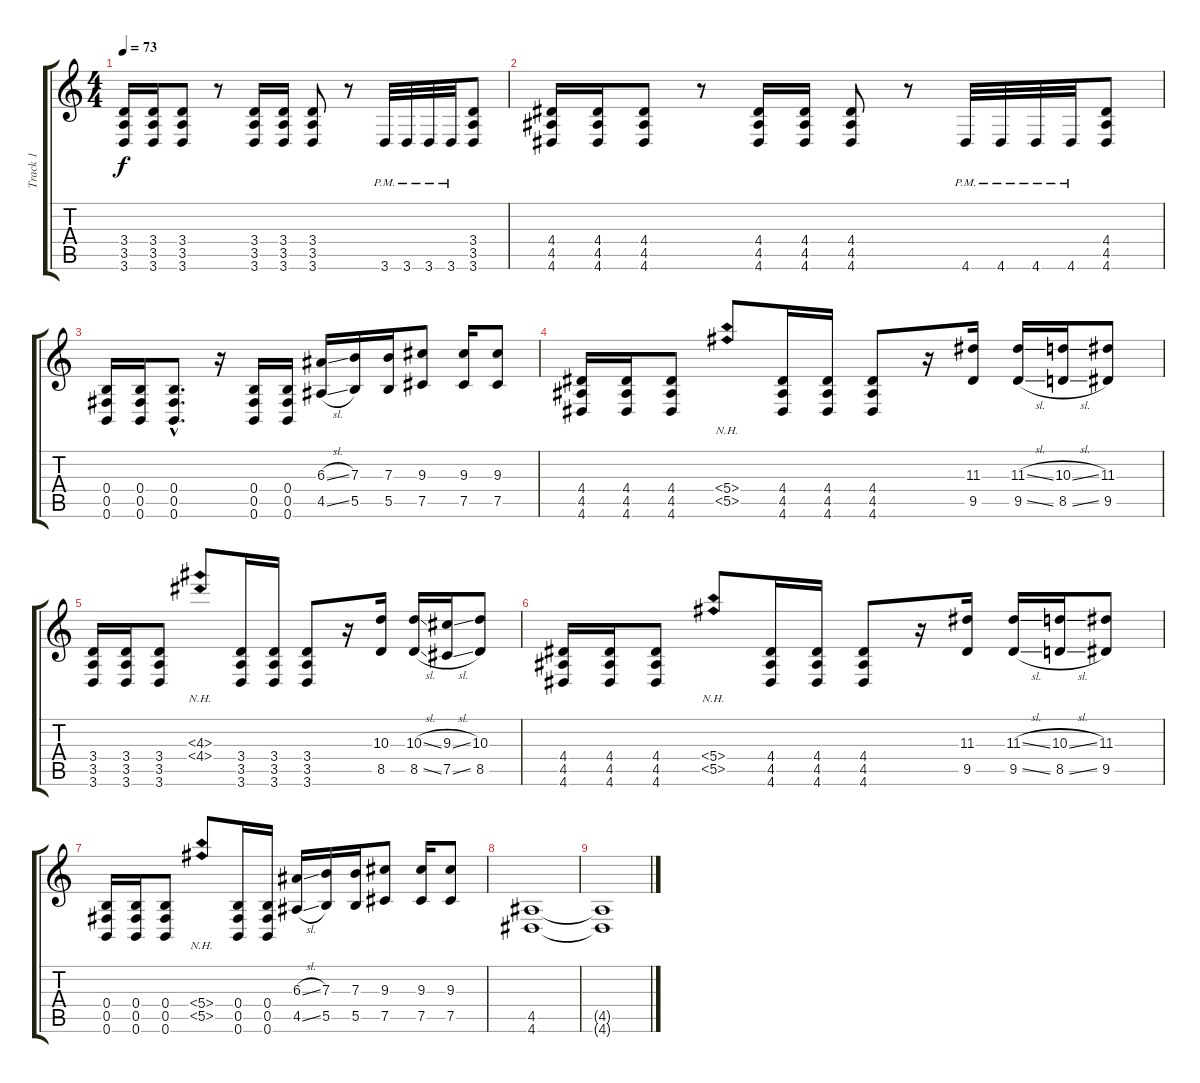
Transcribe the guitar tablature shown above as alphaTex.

\track ("Track 1" "Track 1") {instrument acousticguitarsteel}
\staff {score tabs}
\tuning (Db4 Ab3 E3 B2 Gb2 B1) {hide}
\ts (4 4)
\tempo 73
\clef g2
\ks c
(3.4 3.5 3.6).16{dy f} (3.4 3.5 3.6).16 (3.4 3.5 3.6).8 r.8 (3.4 3.5 3.6).16 (3.4 3.5 3.6).16 (3.4 3.5 3.6).8 r.8 3.6{pm}.32 3.6{pm}.32 3.6{pm}.32 3.6{pm}.32 (3.4 3.5 3.6).8 |
(4.4 4.5 4.6).16 (4.4 4.5 4.6).16 (4.4 4.5 4.6).8 r.8 (4.4 4.5 4.6).16 (4.4 4.5 4.6).16 (4.4 4.5 4.6).8 r.8 4.6{pm}.32 4.6{pm}.32 4.6{pm}.32 4.6{pm}.32 (4.4 4.5 4.6).8 |
(0.4 0.5 0.6).16 (0.4 0.5 0.6).16 (0.4{hac} 0.5{hac} 0.6{hac}).8{d} r.16 (0.4 0.5 0.6).16 (0.4 0.5 0.6).16 (6.3{sl} 4.5{sl}).16 (7.3 5.5).16 (7.3 5.5).16 (9.3 7.5).8 (9.3 7.5).16 (9.3 7.5).8 |
(4.4 4.5 4.6).16 (4.4 4.5 4.6).16 (4.4 4.5 4.6).8 (5.4{nh} 5.5{nh}).8 (4.4 4.5 4.6).16 (4.4 4.5 4.6).16 (4.4 4.5 4.6).8 r.16 (11.3 9.5).16 (11.3{sl} 9.5{sl}).16 (10.3{sl} 8.5{sl}).16 (11.3 9.5).8 |
(3.4 3.5 3.6).16 (3.4 3.5 3.6).16 (3.4 3.5 3.6).8 (4.3{nh} 4.4{nh}).8 (3.4 3.5 3.6).16 (3.4 3.5 3.6).16 (3.4 3.5 3.6).8 r.16 (10.3 8.5).16 (10.3{sl} 8.5{sl}).16 (9.3{sl} 7.5{sl}).16 (10.3 8.5).8 |
(4.4 4.5 4.6).16 (4.4 4.5 4.6).16 (4.4 4.5 4.6).8 (5.4{nh} 5.5{nh}).8 (4.4 4.5 4.6).16 (4.4 4.5 4.6).16 (4.4 4.5 4.6).8 r.16 (11.3 9.5).16 (11.3{sl} 9.5{sl}).16 (10.3{sl} 8.5{sl}).16 (11.3 9.5).8 |
(0.4 0.5 0.6).16 (0.4 0.5 0.6).16 (0.4 0.5 0.6).8 (5.4{nh} 5.5{nh}).8 (0.4 0.5 0.6).16 (0.4 0.5 0.6).16 (6.3{sl} 4.5{sl}).16 (7.3 5.5).16 (7.3 5.5).16 (9.3 7.5).8 (9.3 7.5).16 (9.3 7.5).8 |
(4.5 4.6).1 |
(4.5{t} 4.6{t}).1
